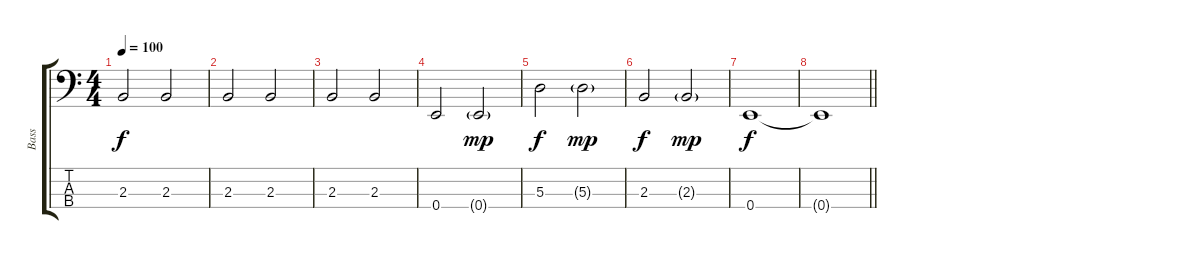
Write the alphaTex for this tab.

\track ("Bass" "Bass") {instrument electricbassfinger}
\staff {score tabs}
\tuning (G2 D2 A1 E1) {hide}
\ts (4 4)
\tempo 100
\clef f4
\ks c
2.3.2{dy f} 2.3.2 |
2.3.2 2.3.2 |
2.3.2 2.3.2 |
0.4.2 0.4{g}.2{dy mp} |
5.3.2{dy f} 5.3{g}.2{dy mp} |
2.3.2{dy f} 2.3{g}.2{dy mp} |
0.4.1{dy f} |
\barLineRight lightlight
0.4{t}.1
